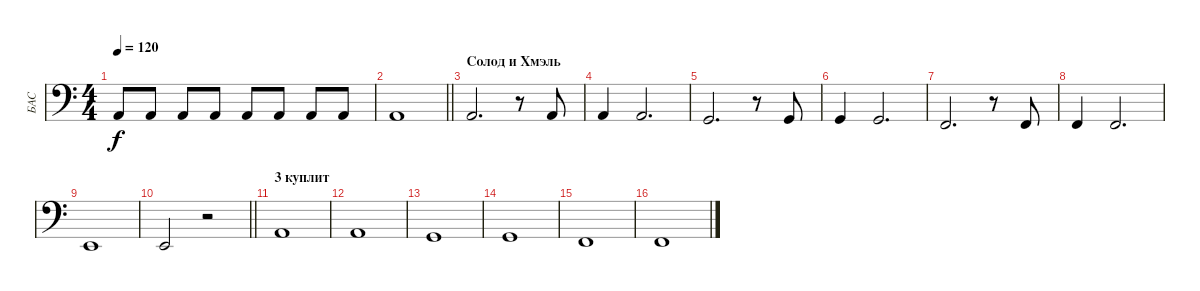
\track ("БАС" "БАС") {instrument electricbasspick}
\staff {score}
\tuning (G2 D2 A1 E1) {hide}
\ts (4 4)
\tempo 120
\clef f4
\ks c
5.4.8{dy f} 5.4.8 5.4.8 5.4.8 5.4.8 5.4.8 5.4.8 5.4.8 |
\barLineRight lightlight
5.4.1 |
\section ("" "Солод и Хмэль")
5.4.2{d} r.8 5.4.8 |
5.4.4 5.4.2{d} |
3.4.2{d} r.8 3.4.8 |
3.4.4 3.4.2{d} |
1.4.2{d} r.8 1.4.8 |
1.4.4 1.4.2{d} |
0.4.1 |
\barLineRight lightlight
0.4.2 r.2 |
\section ("" "3 куплит")
5.4.1 |
5.4.1 |
3.4.1 |
3.4.1 |
1.4.1 |
1.4.1
